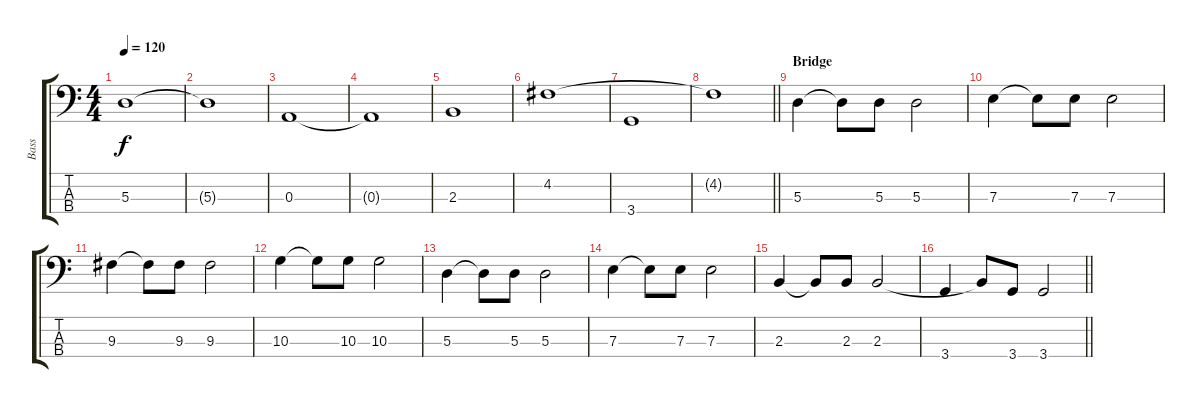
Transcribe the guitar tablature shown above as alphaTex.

\track ("Bass" "Bass") {instrument electricbassfinger}
\staff {score tabs}
\tuning (G2 D2 A1 E1) {hide}
\ts (4 4)
\tempo 120
\clef f4
\ks c
5.3.1{dy f} |
5.3{t}.1 |
0.3.1 |
0.3{t}.1 |
2.3.1 |
4.2.1 |
3.4.1 |
\barLineRight lightlight
4.2{t}.1 |
\section ("" "Bridge")
5.3.4 5.3{t}.8 5.3.8 5.3.2 |
7.3.4 7.3{t}.8 7.3.8 7.3.2 |
9.3.4 9.3{t}.8 9.3.8 9.3.2 |
10.3.4 10.3{t}.8 10.3.8 10.3.2 |
5.3.4 5.3{t}.8 5.3.8 5.3.2 |
7.3.4 7.3{t}.8 7.3.8 7.3.2 |
2.3.4 2.3{t}.8 2.3.8 2.3.2 |
\barLineRight lightlight
3.4.4 2.3{t}.8 3.4.8 3.4.2
